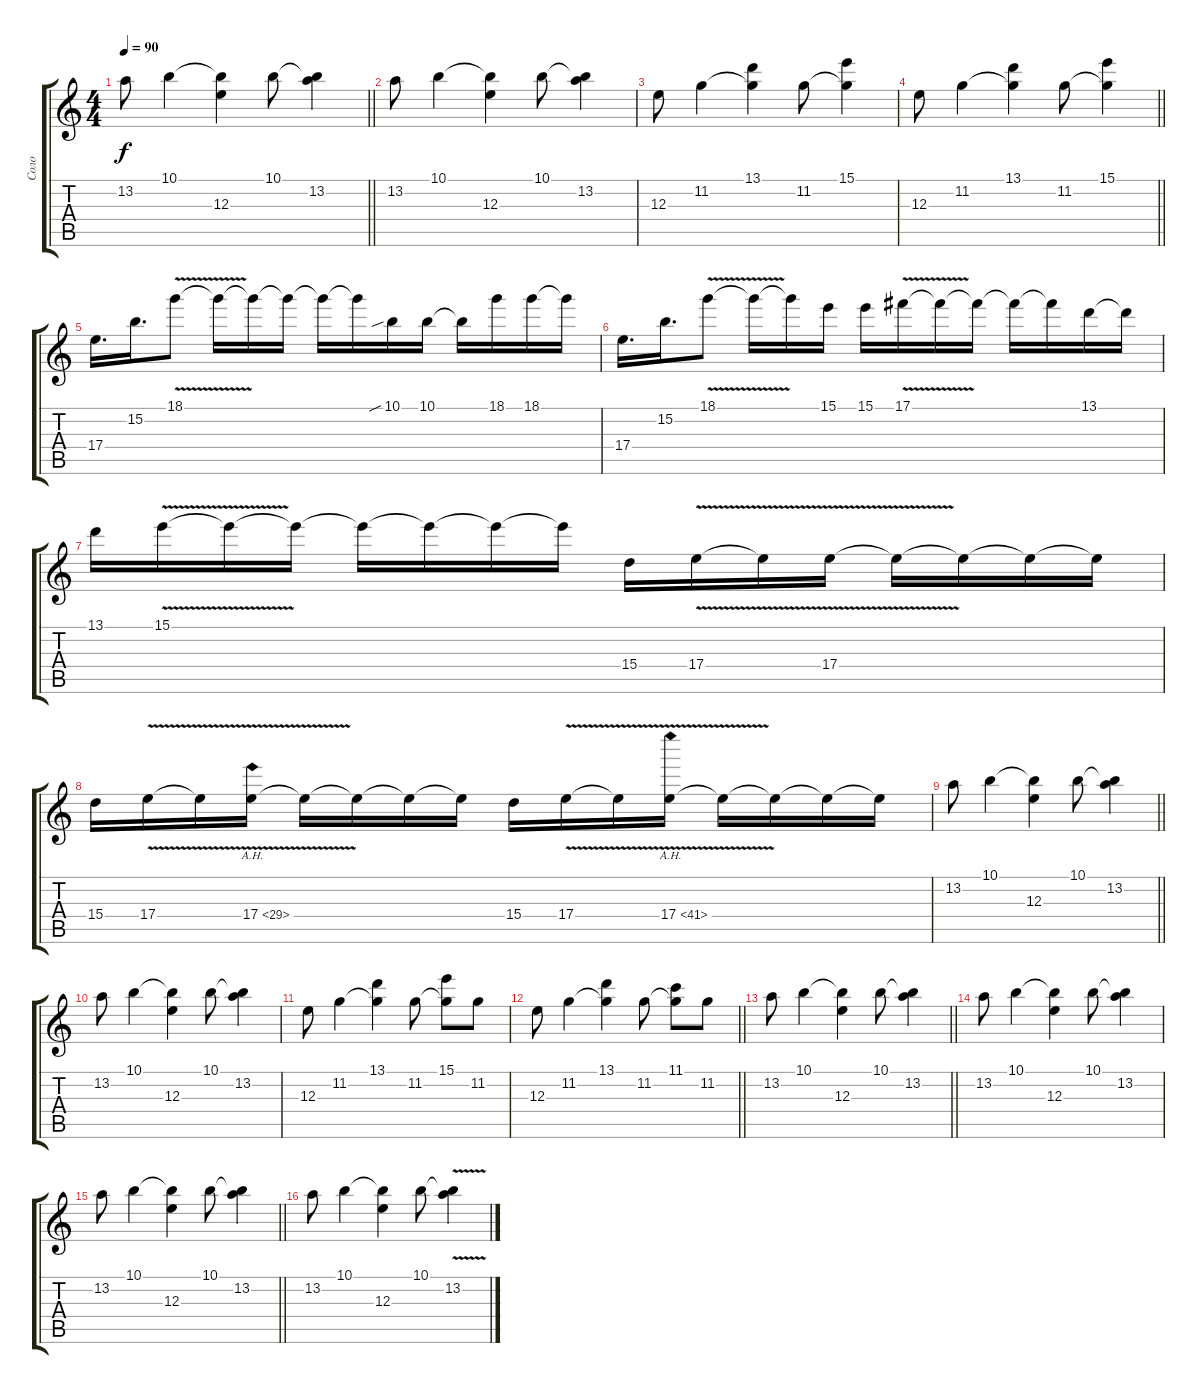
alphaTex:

\track ("Соло" "Соло") {instrument electricguitarclean}
\staff {score tabs}
\tuning (Db4 Ab3 E3 B2 Gb2 B1) {hide}
\ts (4 4)
\tempo 90
\clef g2
\barLineRight lightlight
\ks c
13.2.8{dy f} 10.1.4 (10.1{t} 12.3).4 10.1.8 (10.1{t} 13.2).4 |
13.2.8 10.1.4 (10.1{t} 12.3).4 10.1.8 (10.1{t} 13.2).4 |
12.3.8 11.2.4 (13.1 11.2{t}).4 11.2.8 (15.1 11.2{t}).4 |
\barLineRight lightlight
12.3.8 11.2.4 (13.1 11.2{t}).4 11.2.8 (15.1 11.2{t}).4 |
17.4.16{d} 15.2.16{d} 18.1{v}.8 18.1{t}.16 18.1{t}.16 18.1{t}.16 18.1{t}.16 18.1{t}.16 10.1{sib}.16 10.1.16 10.1{t}.16 18.1.16 18.1.16 18.1{t}.16 |
17.4.16{d} 15.2.16{d} 18.1{v}.8 18.1{t}.16 18.1{t}.16 15.1.16 15.1.16 17.1{v}.16 17.1{t}.16 17.1{t}.16 17.1{t}.16 17.1{t}.16 13.1.16 13.1{t}.16 |
13.1.16 15.1{v}.16 15.1{t}.16 15.1{t}.16 15.1{t}.16 15.1{t}.16 15.1{t}.16 15.1{t}.16 15.4.16 17.4{v}.16 17.4{t}.16 17.4{v}.16 17.4{t}.16 17.4{t}.16 17.4{t}.16 17.4{t}.16 |
15.4.16 17.4{v}.16 17.4{t}.16 17.4{ah 12 v}.16 17.4{t}.16 17.4{t}.16 17.4{t}.16 17.4{t}.16 15.4.16 17.4{v}.16 17.4{t}.16 17.4{ah 24 v}.16 17.4{t}.16 17.4{t}.16 17.4{t}.16 17.4{t}.16 |
\barLineRight lightlight
13.2.8 10.1.4 (10.1{t} 12.3).4 10.1.8 (10.1{t} 13.2).4 |
13.2.8 10.1.4 (10.1{t} 12.3).4 10.1.8 (10.1{t} 13.2).4 |
12.3.8 11.2.4 (13.1 11.2{t}).4 11.2.8 (15.1 11.2{t}).8 11.2.8 |
\barLineRight lightlight
12.3.8 11.2.4 (13.1 11.2{t}).4 11.2.8 (11.1 11.2{t}).8 11.2.8 |
\barLineRight lightlight
13.2.8 10.1.4 (10.1{t} 12.3).4 10.1.8 (10.1{t} 13.2).4 |
13.2.8 10.1.4 (10.1{t} 12.3).4 10.1.8 (10.1{t} 13.2).4 |
\barLineRight lightlight
13.2.8 10.1.4 (10.1{t} 12.3).4 10.1.8 (10.1{t} 13.2).4 |
13.2.8 10.1.4 (10.1{t} 12.3).4 10.1.8{volume 0} (10.1{t} 13.2{v}).4
